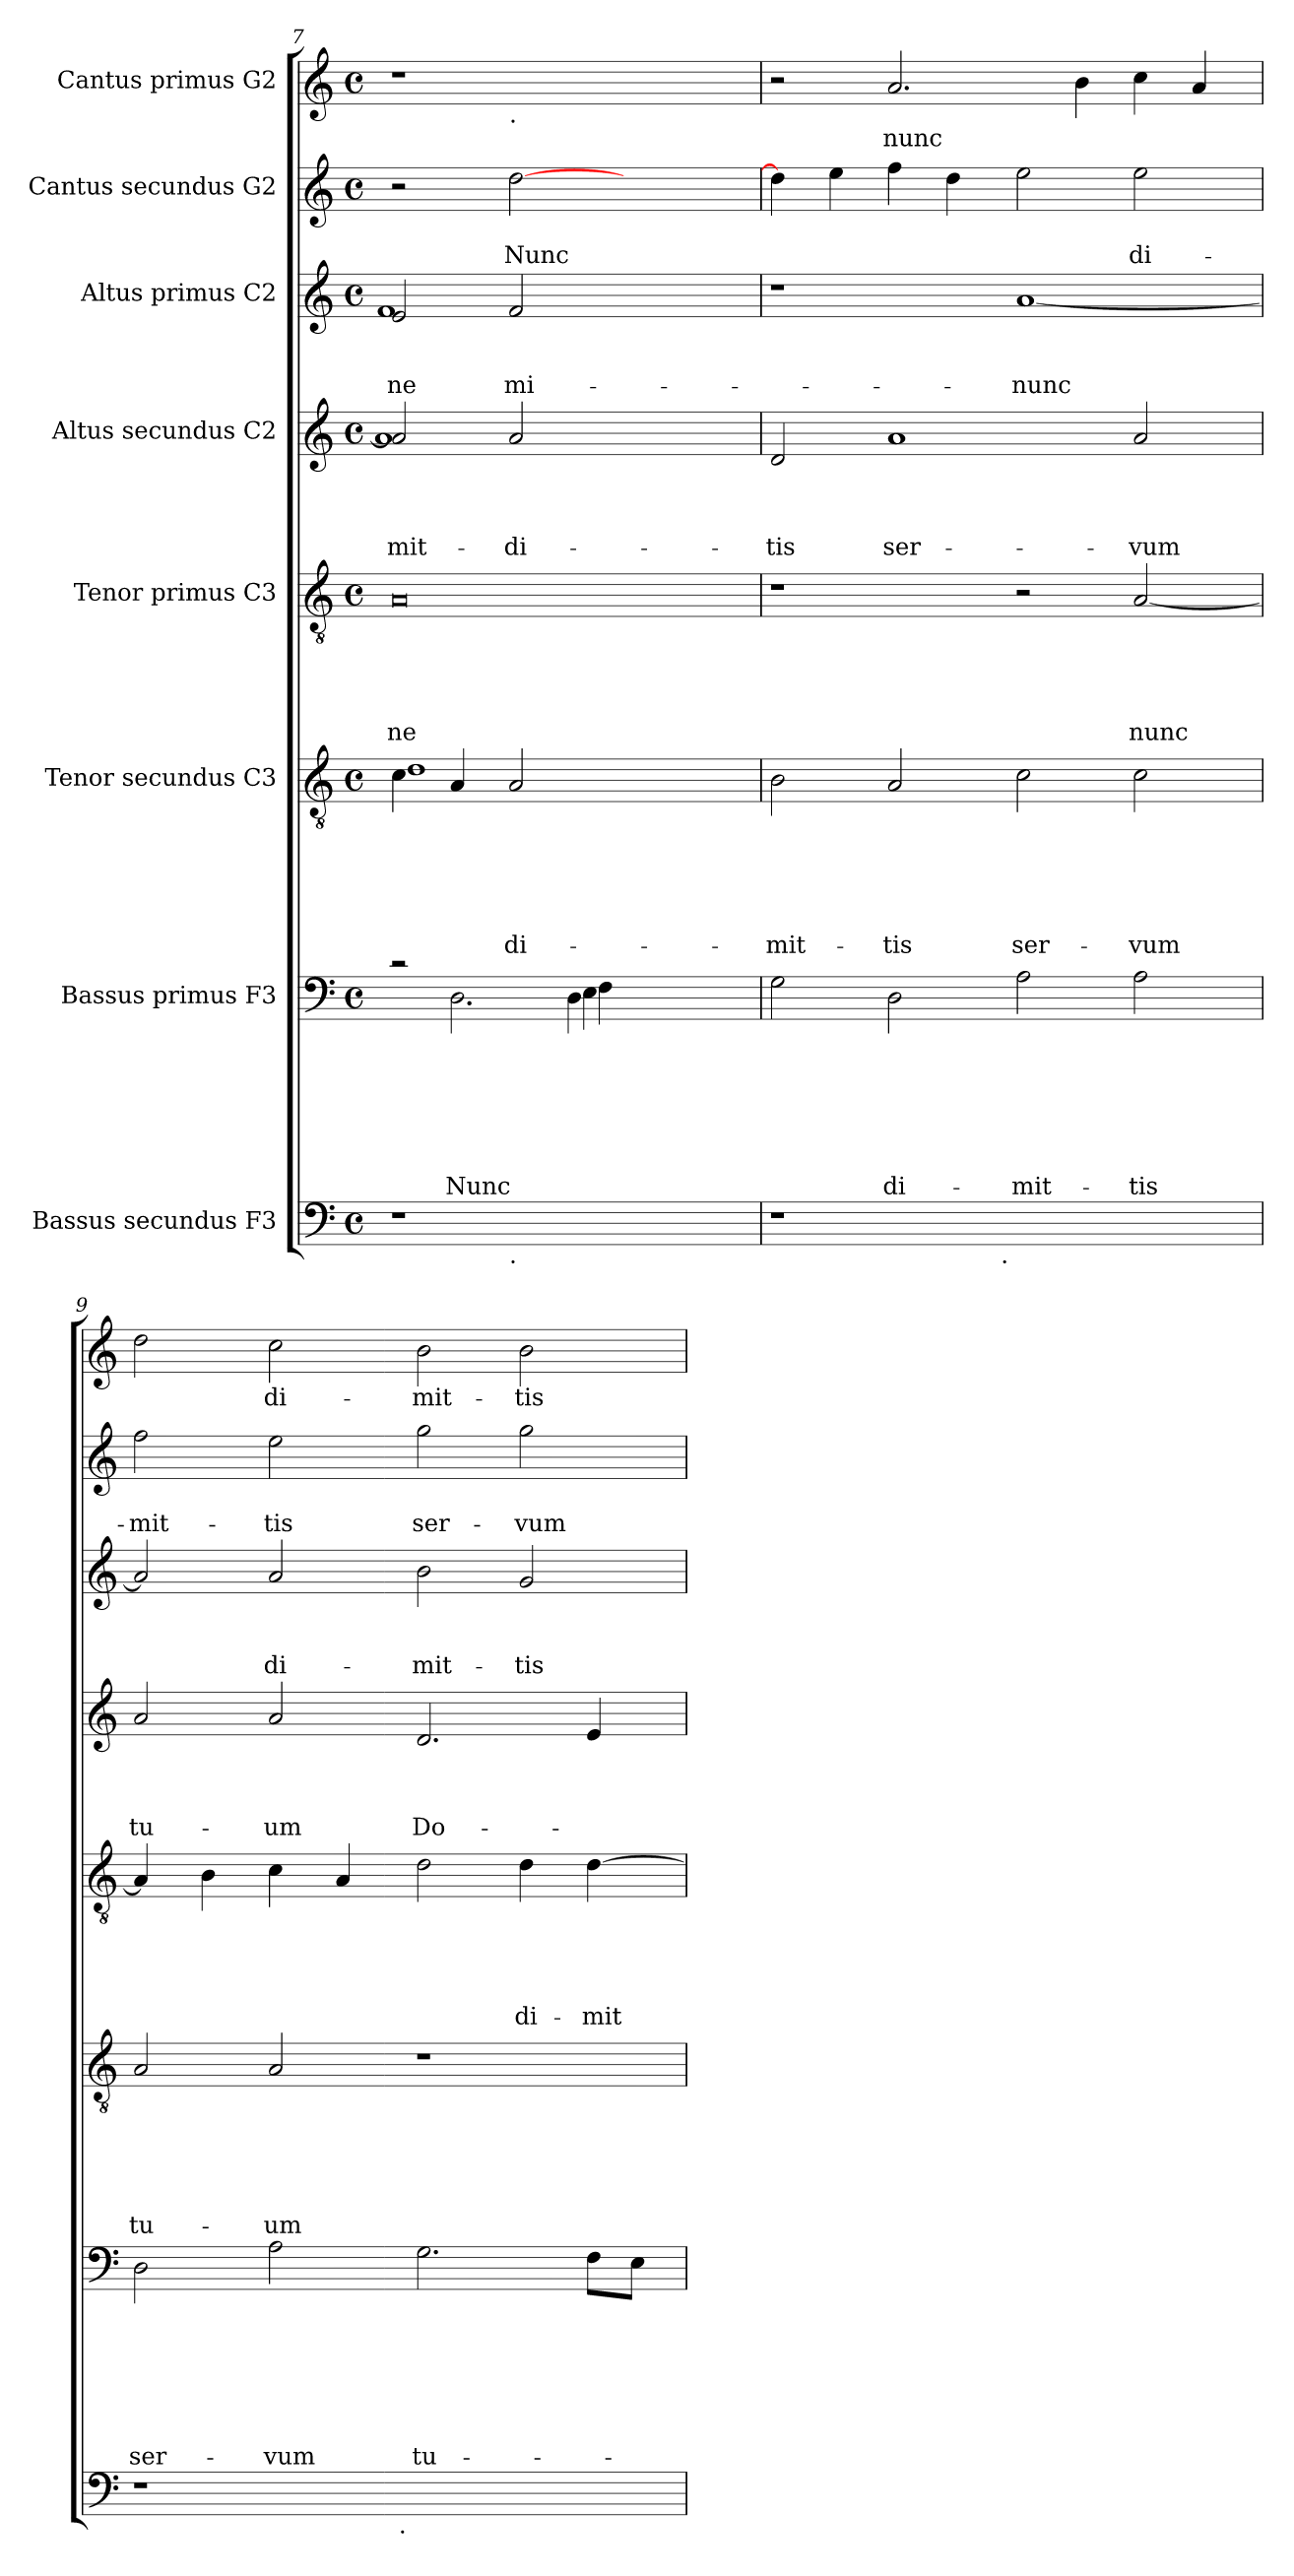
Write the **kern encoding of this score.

**kern	**kern	**text	**text	**text	**text	**text	**text	**text	**kern	**text	**text	**text	**text	**text	**text	**kern	**text	**text	**text	**text	**text	**kern	**text	**text	**text	**text	**kern	**text	**text	**text	**kern	**text	**text	**kern	**text
*part8	*part7	*part7	*part7	*part7	*part7	*part7	*part7	*part7	*part6	*part6	*part6	*part6	*part6	*part6	*part6	*part5	*part5	*part5	*part5	*part5	*part5	*part4	*part4	*part4	*part4	*part4	*part3	*part3	*part3	*part3	*part2	*part2	*part2	*part1	*part1
*staff8	*staff7	*staff7	*staff7	*staff7	*staff7	*staff7	*staff7	*staff7	*staff6	*staff6	*staff6	*staff6	*staff6	*staff6	*staff6	*staff5	*staff5	*staff5	*staff5	*staff5	*staff5	*staff4	*staff4	*staff4	*staff4	*staff4	*staff3	*staff3	*staff3	*staff3	*staff2	*staff2	*staff2	*staff1	*staff1
*I"Bassus secundus F3	*I"Bassus primus F3	*	*	*	*	*	*	*	*I"Tenor secundus C3	*	*	*	*	*	*	*I"Tenor primus C3	*	*	*	*	*	*I"Altus secundus C2	*	*	*	*	*I"Altus primus C2	*	*	*	*I"Cantus secundus G2	*	*	*I"Cantus primus G2	*
*clefF4	*clefF4	*	*	*	*	*	*	*	*clefGv2	*	*	*	*	*	*	*clefGv2	*	*	*	*	*	*clefG2	*	*	*	*	*clefG2	*	*	*	*clefG2	*	*	*clefG2	*
*k[]	*k[]	*	*	*	*	*	*	*	*k[]	*	*	*	*	*	*	*k[]	*	*	*	*	*	*k[]	*	*	*	*	*k[]	*	*	*	*k[]	*	*	*k[]	*
*C:	*C:	*	*	*	*	*	*	*	*C:	*	*	*	*	*	*	*C:	*	*	*	*	*	*C:	*	*	*	*	*C:	*	*	*	*C:	*	*	*C:	*
*M4/4	*M4/4	*	*	*	*	*	*	*	*M4/4	*	*	*	*	*	*	*M4/4	*	*	*	*	*	*M4/4	*	*	*	*	*M4/4	*	*	*	*M4/4	*	*	*M4/4	*
*met(c)	*met(c)	*	*	*	*	*	*	*	*met(c)	*	*	*	*	*	*	*met(c)	*	*	*	*	*	*met(c)	*	*	*	*	*met(c)	*	*	*	*met(c)	*	*	*met(c)	*
=7	=7	=7	=7	=7	=7	=7	=7	=7	=7	=7	=7	=7	=7	=7	=7	=7	=7	=7	=7	=7	=7	=7	=7	=7	=7	=7	=7	=7	=7	=7	=7	=7	=7	=7	=7
*	*^	*	*	*	*	*	*	*	*^	*	*	*	*	*	*	*	*	*	*	*	*	*	*	*	*	*	*	*	*	*	*	*	*	*	*
*	*	*^	*	*	*	*	*	*	*	*	*	*	*	*	*	*	*	*	*	*	*	*	*	*	*	*	*	*	*	*	*	*	*	*	*	*	*
*	*	*	*^	*	*	*	*	*	*	*	*	*	*	*	*	*	*	*	*	*	*	*	*	*	*	*	*	*	*	*	*	*	*	*	*	*	*	*
!	!	!	!	!	!	!	!	!	!	!	!	!	!	!	!	!	!	!	!	!	!	!	!	!	!LO:LY:b	!	!	!	!	!LO:LY:b	!	!	!	!LO:LY:b	!	!	!	!	!
*^	*	*	*	*	*	*	*	*	*	*	*	*	*	*	*	*	*	*	*	*	*	*	*	*	*	*^	*	*	*	*	*^	*	*	*	*	*	*	*^	*
1r	2ryy	2rc	4ryy	2.ryy	2.ryy	.	.	.	.	.	.	.	4c\	1d	.	.	.	.	.	.	0A	.	.	.	.	-ne	2a/]	1a	.	.	.	-mit-	2e/	1f	.	.	-ne	2r	.	.	1r	2ryy	.
!	!	!	!	!	!	!	!	!	!	!	!	!LO:LY:b	!	!	!	!	!	!	!	!	!	!	!	!	!	!	!	!	!	!	!	!	!	!	!	!	!	!	!	!	!	!	!
.	.	.	2.D\	.	.	.	.	.	.	.	.	Nunc	4A/	.	.	.	.	.	.	.	.	.	.	.	.	.	.	.	.	.	.	.	.	.	.	.	.	.	.	.	.	.	.
!	!	!	!	!	!	!	!	!	!	!	!	!	!	!	!	!	!	!	!	!	!	!	!	!	!	!	!	!	!	!	!	!	!	!	!	!	!	!	!	!	!	!LO:TX:b:t=.	!
!	!LO:TX:b:t=.	!	!	!	!	!	!	!	!	!	!	!	!	!	!	!	!	!	!	!	!	!	!	!	!	!	!	!	!	!	!	!	!	!	!	!	!	!	!	!	!	!	!
!	!	!	!	!	!	!	!	!	!	!	!	!	!	!	!	!	!	!	!	!LO:LY:b	!	!	!	!	!	!	!	!	!	!	!	!LO:LY:b	!	!	!	!	!LO:LY:b	!	!	!LO:LY:b	!	!	!
.	1.ryy	4ryy	.	.	.	.	.	.	.	.	.	.	2A/	.	.	.	.	.	.	di-	.	.	.	.	.	.	2a/	.	.	.	.	di-	2f/	.	.	.	-mi-	[>2dd\	.	Nunc	.	1.ryy	.
.	.	4D\	.	4E\	4F\	.	.	.	.	.	.	.	.	.	.	.	.	.	.	.	.	.	.	.	.	.	.	.	.	.	.	.	.	.	.	.	.	.	.	.	.	.	.
1ryy	.	1ryy	1ryy	1ryy	1ryy	.	.	.	.	.	.	.	1ryy	1ryy	.	.	.	.	.	.	.	.	.	.	.	.	1ryy	1ryy	.	.	.	.	1ryy	1ryy	.	.	.	1ryy	.	.	1ryy	.	.
=8	=8	=8	=8	=8	=8	=8	=8	=8	=8	=8	=8	=8	=8	=8	=8	=8	=8	=8	=8	=8	=8	=8	=8	=8	=8	=8	=8	=8	=8	=8	=8	=8	=8	=8	=8	=8	=8	=8	=8	=8	=8	=8	=8
!	!	!	!	!	!	!	!	!	!	!	!	!	!	!	!	!	!	!	!	!LO:LY:b	!	!	!	!	!	!	!	!	!	!	!	!LO:LY:b	!	!	!	!	!	!	!	!	!	!	!
*	*	*v	*v	*v	*v	*	*	*	*	*	*	*	*	*	*	*	*	*	*	*	*	*	*	*	*	*	*v	*v	*	*	*	*	*v	*v	*	*	*	*	*	*	*v	*v	*
*	*	*	*	*	*	*	*	*	*	*v	*v	*	*	*	*	*	*	*	*	*	*	*	*	*	*	*	*	*	*	*	*	*	*	*	*	*	*
1r	2ryy	2G\	.	.	.	.	.	.	.	2B\	.	.	.	.	.	-mit-	1r	.	.	.	.	.	2d/	.	.	.	-tis	1r	.	.	.	4dd\]	.	.	2r	.
.	.	.	.	.	.	.	.	.	.	.	.	.	.	.	.	.	.	.	.	.	.	.	.	.	.	.	.	.	.	.	.	4ee\	.	.	.	.
!	!	!	!	!	!	!	!	!	!LO:LY:b	!	!	!	!	!	!	!LO:LY:b	!	!	!	!	!	!	!	!	!	!	!LO:LY:b	!	!	!	!	!	!	!	!	!LO:LY:b
.	4...ryy	2D\	.	.	.	.	.	.	di-	2A/	.	.	.	.	.	-tis	.	.	.	.	.	.	1a	.	.	.	ser-	.	.	.	.	4ff\	.	.	2.a/	nunc
.	.	.	.	.	.	.	.	.	.	.	.	.	.	.	.	.	.	.	.	.	.	.	.	.	.	.	.	.	.	.	.	4dd\	.	.	.	.
!	!LO:TX:b:t=.	!	!	!	!	!	!	!	!	!	!	!	!	!	!	!	!	!	!	!	!	!	!	!	!	!	!	!	!	!	!	!	!	!	!	!
.	1ryy	.	.	.	.	.	.	.	.	.	.	.	.	.	.	.	.	.	.	.	.	.	.	.	.	.	.	.	.	.	.	.	.	.	.	.
!	!	!	!	!	!	!	!	!	!LO:LY:b	!	!	!	!	!	!	!LO:LY:b	!	!	!	!	!	!	!	!	!	!	!	!	!	!	!LO:LY:b	!	!	!	!	!
1ryy	.	2A\	.	.	.	.	.	.	-mit-	2c\	.	.	.	.	.	ser-	2r	.	.	.	.	.	.	.	.	.	.	[<1a	.	.	nunc	2ee\	.	.	.	.
.	.	.	.	.	.	.	.	.	.	.	.	.	.	.	.	.	.	.	.	.	.	.	.	.	.	.	.	.	.	.	.	.	.	.	4b\	.
!	!	!	!	!	!	!	!	!	!LO:LY:b	!	!	!	!	!	!	!LO:LY:b	!	!	!	!	!	!LO:LY:b	!	!	!	!	!LO:LY:b	!	!	!	!	!	!	!LO:LY:b	!	!
.	.	2A\	.	.	.	.	.	.	-tis	2c\	.	.	.	.	.	-vum	[<2A/	.	.	.	.	nunc	2a/	.	.	.	-vum	.	.	.	.	2ee\	.	di-	4cc\	.
.	.	.	.	.	.	.	.	.	.	.	.	.	.	.	.	.	.	.	.	.	.	.	.	.	.	.	.	.	.	.	.	.	.	.	4a/	.
.	32ryy	.	.	.	.	.	.	.	.	.	.	.	.	.	.	.	.	.	.	.	.	.	.	.	.	.	.	.	.	.	.	.	.	.	.	.
=9	=9	=9	=9	=9	=9	=9	=9	=9	=9	=9	=9	=9	=9	=9	=9	=9	=9	=9	=9	=9	=9	=9	=9	=9	=9	=9	=9	=9	=9	=9	=9	=9	=9	=9	=9	=9
!	!	!	!	!	!	!	!	!	!LO:LY:b	!	!	!	!	!	!	!LO:LY:b	!	!	!	!	!	!	!	!	!	!	!LO:LY:b	!	!	!	!	!	!	!LO:LY:b	!	!
1r	2ryy	2D\	.	.	.	.	.	.	ser-	2A/	.	.	.	.	.	tu-	4A/]	.	.	.	.	.	2a/	.	.	.	tu-	2a/]	.	.	.	2ff\	.	-mit-	2dd\	.
.	.	.	.	.	.	.	.	.	.	.	.	.	.	.	.	.	4B\	.	.	.	.	.	.	.	.	.	.	.	.	.	.	.	.	.	.	.
!	!	!	!	!	!	!	!	!	!LO:LY:b	!	!	!	!	!	!	!LO:LY:b	!	!	!	!	!	!	!	!	!	!	!LO:LY:b	!	!	!	!LO:LY:b	!	!	!LO:LY:b	!	!LO:LY:b
.	4...ryy	2A\	.	.	.	.	.	.	-vum	2A/	.	.	.	.	.	-um	4c\	.	.	.	.	.	2a/	.	.	.	-um	2a/	.	.	di-	2ee\	.	-tis	2cc\	di-
.	.	.	.	.	.	.	.	.	.	.	.	.	.	.	.	.	4A/	.	.	.	.	.	.	.	.	.	.	.	.	.	.	.	.	.	.	.
!	!LO:TX:b:t=.	!	!	!	!	!	!	!	!	!	!	!	!	!	!	!	!	!	!	!	!	!	!	!	!	!	!	!	!	!	!	!	!	!	!	!
.	1ryy	.	.	.	.	.	.	.	.	.	.	.	.	.	.	.	.	.	.	.	.	.	.	.	.	.	.	.	.	.	.	.	.	.	.	.
!	!	!	!	!	!	!	!	!	!LO:LY:b	!	!	!	!	!	!	!	!	!	!	!	!	!	!	!	!	!	!LO:LY:b	!	!	!	!LO:LY:b	!	!	!LO:LY:b	!	!LO:LY:b
1ryy	.	2.G\	.	.	.	.	.	.	tu-	1r	.	.	.	.	.	.	2d\	.	.	.	.	.	2.d/	.	.	.	Do-	2b\	.	.	-mit-	2gg\	.	ser-	2b\	-mit-
!	!	!	!	!	!	!	!	!	!	!	!	!	!	!	!	!	!	!	!	!	!	!LO:LY:b	!	!	!	!	!	!	!	!	!LO:LY:b	!	!	!LO:LY:b	!	!LO:LY:b
.	.	.	.	.	.	.	.	.	.	.	.	.	.	.	.	.	4d\	.	.	.	.	di-	.	.	.	.	.	2g/	.	.	-tis	2gg\	.	-vum	2b\	-tis
!	!	!	!	!	!	!	!	!	!	!	!	!	!	!	!	!	!	!	!	!	!	!LO:LY:b	!	!	!	!	!	!	!	!	!	!	!	!	!	!
.	.	8F\L	.	.	.	.	.	.	.	.	.	.	.	.	.	.	[>4d\	.	.	.	.	-mit-	4e/	.	.	.	.	.	.	.	.	.	.	.	.	.
.	.	8E\J	.	.	.	.	.	.	.	.	.	.	.	.	.	.	.	.	.	.	.	.	.	.	.	.	.	.	.	.	.	.	.	.	.	.
.	32ryy	.	.	.	.	.	.	.	.	.	.	.	.	.	.	.	.	.	.	.	.	.	.	.	.	.	.	.	.	.	.	.	.	.	.	.
*v	*v	*	*	*	*	*	*	*	*	*	*	*	*	*	*	*	*	*	*	*	*	*	*	*	*	*	*	*	*	*	*	*	*	*	*	*
=	=	=	=	=	=	=	=	=	=	=	=	=	=	=	=	=	=	=	=	=	=	=	=	=	=	=	=	=	=	=	=	=	=	=	=
*-	*-	*-	*-	*-	*-	*-	*-	*-	*-	*-	*-	*-	*-	*-	*-	*-	*-	*-	*-	*-	*-	*-	*-	*-	*-	*-	*-	*-	*-	*-	*-	*-	*-	*-	*-
